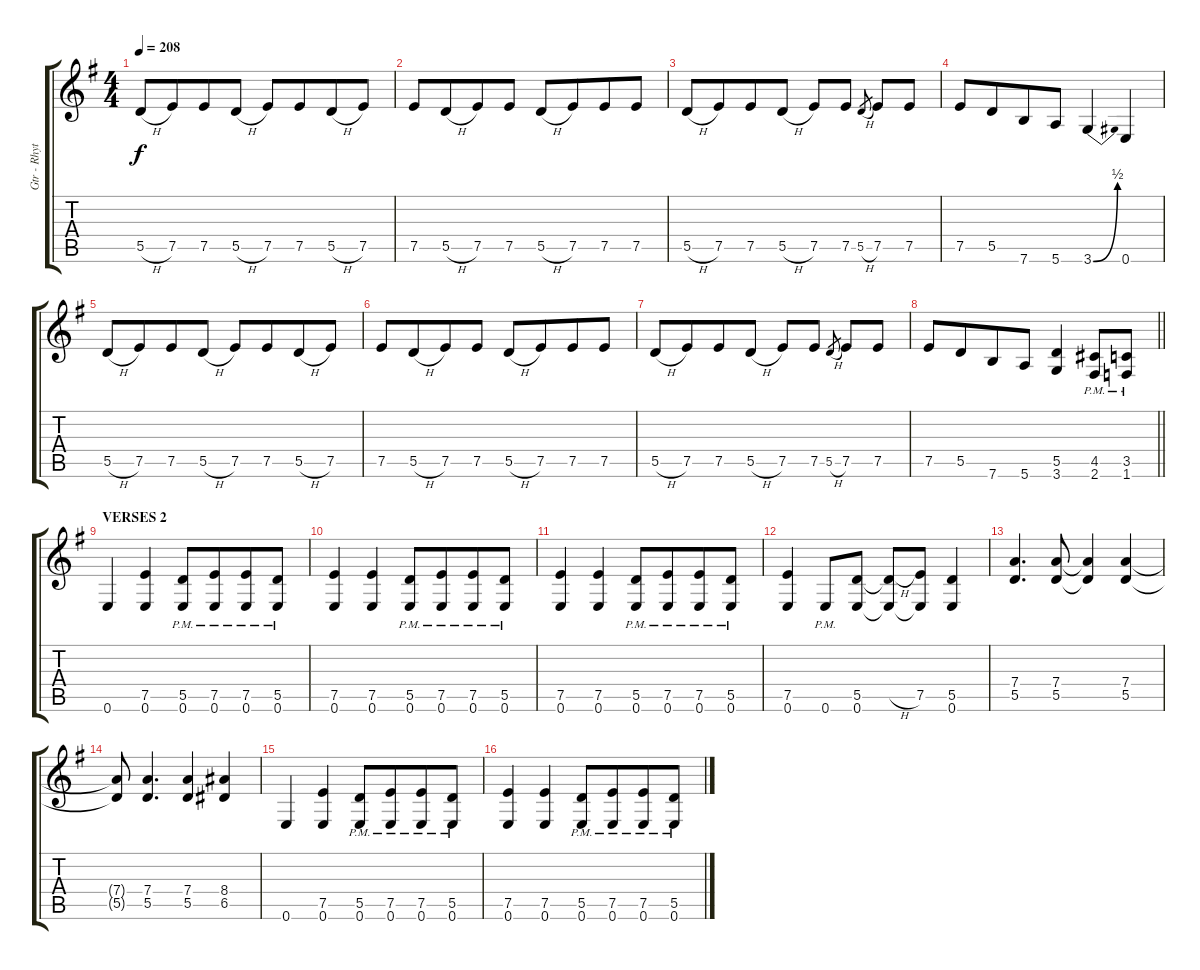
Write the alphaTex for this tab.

\track ("Gtr - Rhythm 2" "Gtr - Rhyt") {instrument overdrivenguitar}
\staff {score tabs}
\tuning (E4 B3 G3 D3 A2 E2) {hide}
\ts (4 4)
\tempo 208
\clef g2
\ks eminor
5.5{h}.8{dy f} 7.5.8{beam merge} 7.5.8 5.5{h}.8 7.5.8 7.5.8{beam merge} 5.5{h}.8 7.5.8 |
7.5.8 5.5{h}.8{beam merge} 7.5.8 7.5.8 5.5{h}.8 7.5.8{beam merge} 7.5.8 7.5.8 |
5.5{h}.8 7.5.8{beam merge} 7.5.8 5.5{h}.8 7.5.8 7.5.8 5.5{h}.8{gr beam merge} 7.5.8 7.5.8 |
7.5.8 5.5.8{beam merge} 7.6.8 5.6.8 3.6{be (bend 0 0 60 2)}.4 0.6.4 |
5.5{h}.8 7.5.8{beam merge} 7.5.8 5.5{h}.8 7.5.8 7.5.8{beam merge} 5.5{h}.8 7.5.8 |
7.5.8 5.5{h}.8{beam merge} 7.5.8 7.5.8 5.5{h}.8 7.5.8{beam merge} 7.5.8 7.5.8 |
5.5{h}.8 7.5.8{beam merge} 7.5.8 5.5{h}.8 7.5.8 7.5.8 5.5{h}.8{gr beam merge} 7.5.8 7.5.8 |
\barLineRight lightlight
7.5.8 5.5.8{beam merge} 7.6.8 5.6.8 (5.5 3.6).4 (4.5{pm} 2.6{pm}).8 (3.5{pm} 1.6{pm}).8 |
\section ("" "VERSES 2")
0.6.4 (7.5 0.6).4 (5.5{pm} 0.6{pm}).8 (7.5{pm} 0.6{pm}).8{beam merge} (7.5{pm} 0.6{pm}).8 (5.5{pm} 0.6{pm}).8 |
(7.5 0.6).4 (7.5 0.6).4 (5.5{pm} 0.6{pm}).8 (7.5{pm} 0.6{pm}).8{beam merge} (7.5{pm} 0.6{pm}).8 (5.5{pm} 0.6{pm}).8 |
(7.5 0.6).4 (7.5 0.6).4 (5.5{pm} 0.6{pm}).8 (7.5{pm} 0.6{pm}).8{beam merge} (7.5{pm} 0.6{pm}).8 (5.5{pm} 0.6{pm}).8 |
(7.5 0.6).4 0.6{pm}.8 (5.5 0.6).8 (5.5{h t} 0.6{t}).8 (7.5 0.6{t}).8{beam merge} (5.5 0.6).4 |
(7.4 5.5).4{d} (7.4 5.5).8 (7.4{t} 5.5{t}).4 (7.4 5.5).4 |
(7.4{t} 5.5{t}).8 (7.4 5.5).4{d} (7.4 5.5).4 (8.4 6.5).4 |
0.6.4 (7.5 0.6).4 (5.5{pm} 0.6{pm}).8 (7.5{pm} 0.6{pm}).8{beam merge} (7.5{pm} 0.6{pm}).8 (5.5{pm} 0.6{pm}).8 |
(7.5 0.6).4 (7.5 0.6).4 (5.5{pm} 0.6{pm}).8 (7.5{pm} 0.6{pm}).8{beam merge} (7.5{pm} 0.6{pm}).8 (5.5{pm} 0.6{pm}).8
